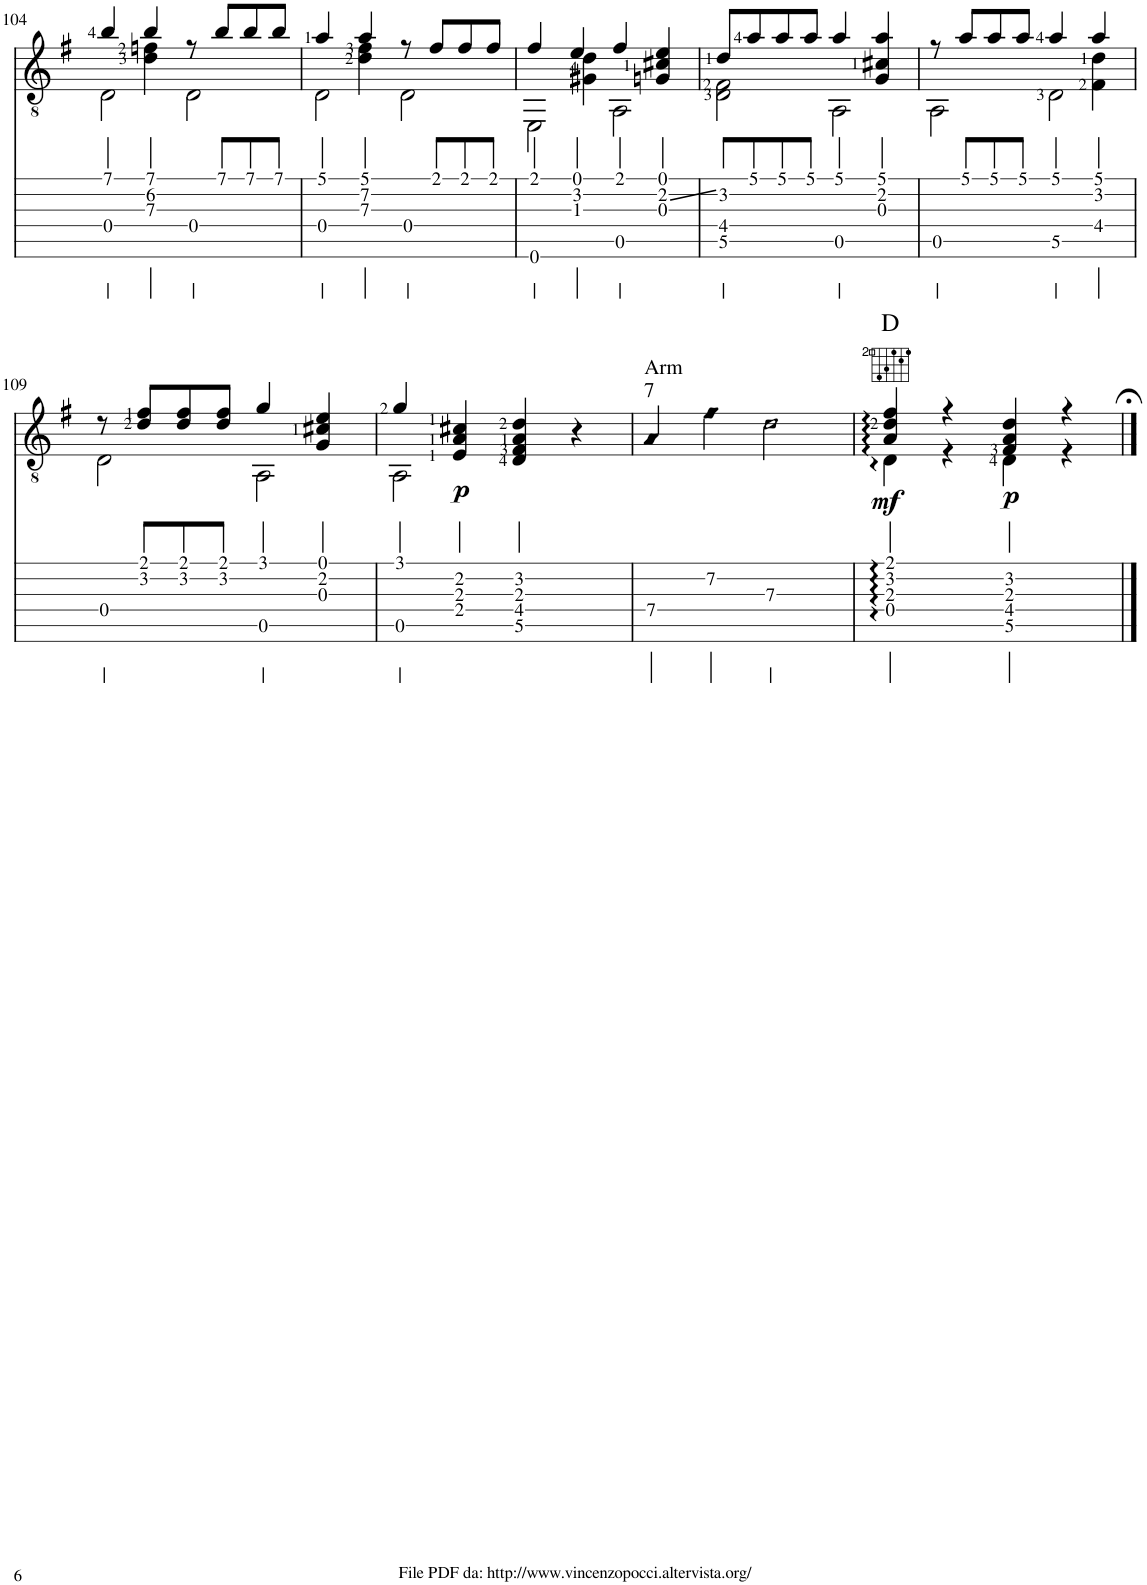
**kern	**kern	**dynam	**harte
*part2	*part1	*part1	*part1
*staff2	*staff1	*staff1	*
*I"Chitarra classica (Intavolatura)	*I"Guitar	*	*
!!LO:PB:g=z
*	*clefGv2	*	*
*k[f#]	*k[f#]	*	*
*M4/4	*M4/4	*	*
=104	=104	=104	=104
*^	*^	*	*
*	*^	*	*^	*	*
4b/	4ryy	2D\	4b/	4ryy	2D\	.	.
4b/	4d\ 4fn\	.	4b/	4d\ 4fn\	.	.	.
8r	2ryy	2D\	8r	2ryy	2D\	.	.
8b/L	.	.	8b/L	.	.	.	.
8b/	.	.	8b/	.	.	.	.
8b/J	.	.	8b/J	.	.	.	.
=105	=105	=105	=105	=105	=105	=105	=105
4a/	4ryy	2D\	4a/	4ryy	2D\	.	.
4a/	4d\ 4f#\	.	4a/	4d\ 4f#\	.	.	.
8r	2ryy	2D\	8r	2ryy	2D\	.	.
8f#/L	.	.	8f#/L	.	.	.	.
8f#/	.	.	8f#/	.	.	.	.
8f#/J	.	.	8f#/J	.	.	.	.
=106	=106	=106	=106	=106	=106	=106	=106
4f#/	4ryy	2EE\	4f#/	4ryy	2EE\	.	.
4e/	4G#X\ 4d\	.	4e/	4G#X\ 4d\	.	.	.
4f#/	2ryy	2AA\	4f#/	2ryy	2AA\	.	.
4Gn/ 4c#/ 4e/	.	.	4Gn/ 4c#X/ 4e/	.	.	.	.
*	*v	*v	*	*	*	*	*
*	*	*	*v	*v	*	*
=107	=107	=107	=107	=107	=107
8d/L	2D\ 2F#\	8d/L	2D\ 2F#\	.	.
8a/	.	8a/	.	.	.
8a/	.	8a/	.	.	.
8a/J	.	8a/J	.	.	.
4a/	2AA\	4a/	2AA\	.	.
4G/ 4c#/ 4a/	.	4G/ 4c#X/ 4a/	.	.	.
=108	=108	=108	=108	=108	=108
*	*^	*	*^	*	*
8r	2.ryy	2AA\	8r	2.ryy	2AA\	.	.
8a/L	.	.	8a/L	.	.	.	.
8a/	.	.	8a/	.	.	.	.
8a/J	.	.	8a/J	.	.	.	.
4a/	.	2D\	4a/	.	2D\	.	.
4a/	4F#\ 4d\	.	4a/	4F#\ 4d\	.	.	.
*	*v	*v	*	*	*	*	*
*	*	*	*v	*v	*	*
!!LO:LB:g=z
=109	=109	=109	=109	=109	=109
8r	2D\	8r	2D\	.	.
8d/ 8f#/L	.	8d/ 8f#/L	.	.	.
8d/ 8f#/	.	8d/ 8f#/	.	.	.
8d/ 8f#/J	.	8d/ 8f#/J	.	.	.
4g/	2AA\	4g/	2AA\	.	.
4G/ 4c#/ 4e/	.	4G/ 4c#X/ 4e/	.	.	.
=110	=110	=110	=110	=110	=110
4g/	2AA\	4g/	2AA\	.	.
!	!	!	!	!LO:DY:b	!
4E/ 4A/ 4c#/	.	4E/ 4A/ 4c#X/	.	p	.
4D/ 4F#/ 4A/ 4d/	2ryy	4D/ 4F#/ 4A/ 4d/	2ryy	.	.
4r	.	4r	.	.	.
*v	*v	*	*	*	*
*	*v	*v	*	*
=111	=111	=111	=111
!	!LO:TX:a:t=Arm	!	!
!	!LO:TX:a:t=7	!	!
!LO:N:head=diamond	!LO:N:head=diamond	!	!
4A\	4A/	.	.
!LO:N:head=diamond	!LO:N:head=diamond	!	!
4f#\	4f#\	.	.
!LO:N:head=diamond	!LO:N:head=diamond	!	!
2d\	2d\	.	.
=112	=112	=112	=112
*^	*^	*	*
!	!	!	!	!LO:DY:b	!
4A/ 4d/ 4f#/	4D::\	4A/ 4d/ 4f#/	4D::\	mf	D:maj
4r	4r	4r	4r	.	.
!	!	!	!	!LO:DY:b	!
4F#/ 4A/ 4d/	4D\	4F#/ 4A/ 4d/	4D\	p	.
4r	4r	4r	4r	.	.
*v	*v	*	*	*	*
*	*v	*v	*	*
==	==	==	==
*-	*-	*-	*-
